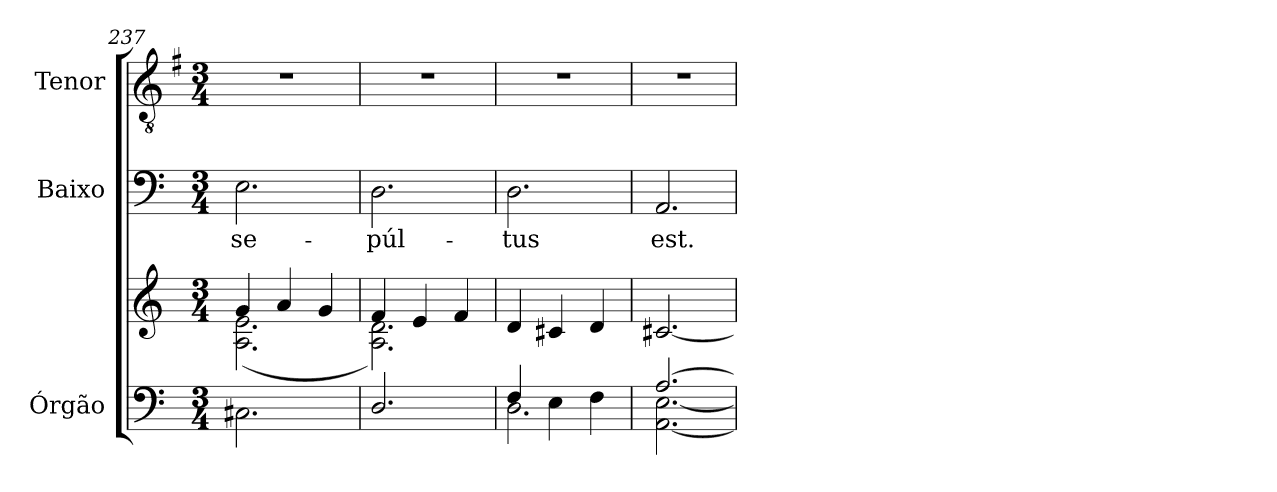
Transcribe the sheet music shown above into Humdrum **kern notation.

**kern	**kern	**kern	**text	**kern
*part3	*part3	*part2	*part2	*part1
*staff4	*staff3	*staff2	*staff2	*staff1
*I"Órgão	*	*I"Baixo	*	*I"Tenor
*I'Órg.	*	*	*	*I'Tr.
*clefF4	*clefG2	*clefF4	*	*clefGv2
*	*	*	*	*ITrd4c7
*k[]	*k[]	*k[]	*	*k[]
*C:	*C:	*C:	*	*C:
*M3/4	*M3/4	*M3/4	*	*M3/4
=237	=237	=237	=237	=237
*	*^	*	*	*
!	!	!	!	!LO:LY:b:color=#000000	!LO:N:vis=1
2.C#Xi\	4gi/	(2.Ai\ 2.ei	2.Ei\	se-	2.r
.	4ai/	.	.	.	.
.	4gi/	.	.	.	.
=238	=238	=238	=238	=238	=238
!	!	!	!	!LO:LY:b:color=#000000	!LO:N:vis=1
2.Di/	4fi/	2.Ai\ 2.di)	2.Di\	-púl-	2.r
.	4ei/	.	.	.	.
.	4fi/	.	.	.	.
*	*v	*v	*	*	*
=239	=239	=239	=239	=239
*^	*	*	*	*
!	!	!	!	!LO:LY:b:color=#000000	!LO:N:vis=1
4Fi/	2.Di\	4di/	2.Di\	-tus	2.r
4Ei\	.	4c#Xi/	.	.	.
4Fi\	.	4di/	.	.	.
=240	=240	=240	=240	=240	=240
!	!	!	!	!LO:LY:b:color=#000000	!LO:N:vis=1
[>2.Ai/	[<2.AAi\ [<2.Ei	[<2.c#Xi/	2.AAi/	est.	2.r
*v	*v	*	*	*	*
=	=	=	=	=
*-	*-	*-	*-	*-
